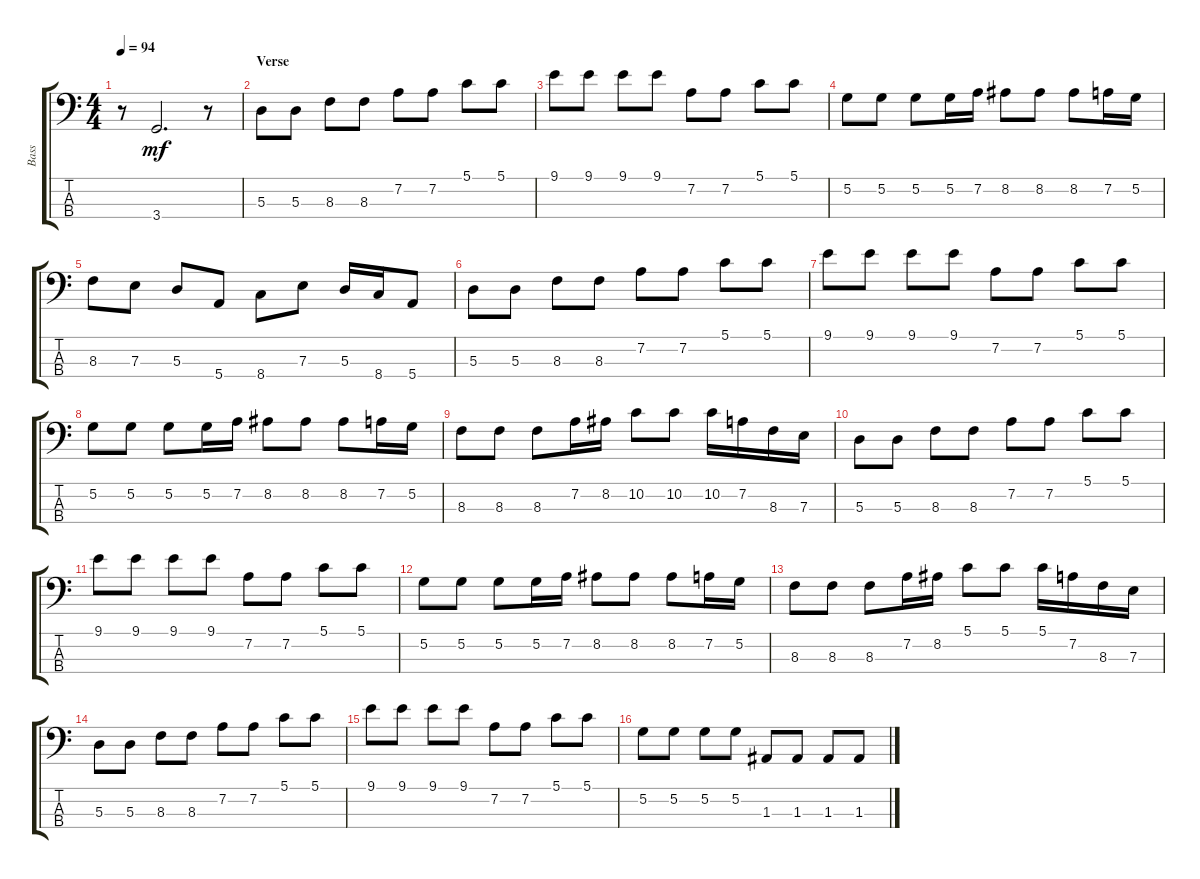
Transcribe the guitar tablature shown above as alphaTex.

\track ("Bass" "Bass") {instrument electricbassfinger}
\staff {score tabs}
\tuning (G2 D2 A1 E1) {hide}
\ts (4 4)
\tempo 94
\clef f4
\ks c
r.8{dy mf} 3.4.2{d} r.8 |
\section ("" "Verse")
5.3.8 5.3.8 8.3.8 8.3.8 7.2.8 7.2.8 5.1.8 5.1.8 |
9.1.8 9.1.8 9.1.8 9.1.8 7.2.8 7.2.8 5.1.8 5.1.8 |
5.2.8 5.2.8 5.2.8 5.2.16 7.2.16 8.2.8 8.2.8 8.2.8 7.2.16 5.2.16 |
8.3.8 7.3.8 5.3.8 5.4.8 8.4.8 7.3.8 5.3.16 8.4.16 5.4.8 |
5.3.8 5.3.8 8.3.8 8.3.8 7.2.8 7.2.8 5.1.8 5.1.8 |
9.1.8 9.1.8 9.1.8 9.1.8 7.2.8 7.2.8 5.1.8 5.1.8 |
5.2.8 5.2.8 5.2.8 5.2.16 7.2.16 8.2.8 8.2.8 8.2.8 7.2.16 5.2.16 |
8.3.8 8.3.8 8.3.8 7.2.16 8.2.16 10.2.8 10.2.8 10.2.16 7.2.16 8.3.16 7.3.16 |
5.3.8 5.3.8 8.3.8 8.3.8 7.2.8 7.2.8 5.1.8 5.1.8 |
9.1.8 9.1.8 9.1.8 9.1.8 7.2.8 7.2.8 5.1.8 5.1.8 |
5.2.8 5.2.8 5.2.8 5.2.16 7.2.16 8.2.8 8.2.8 8.2.8 7.2.16 5.2.16 |
8.3.8 8.3.8 8.3.8 7.2.16 8.2.16 5.1.8 5.1.8 5.1.16 7.2.16 8.3.16 7.3.16 |
5.3.8 5.3.8 8.3.8 8.3.8 7.2.8 7.2.8 5.1.8 5.1.8 |
9.1.8 9.1.8 9.1.8 9.1.8 7.2.8 7.2.8 5.1.8 5.1.8 |
5.2.8 5.2.8 5.2.8 5.2.8 1.3.8 1.3.8 1.3.8 1.3.8
